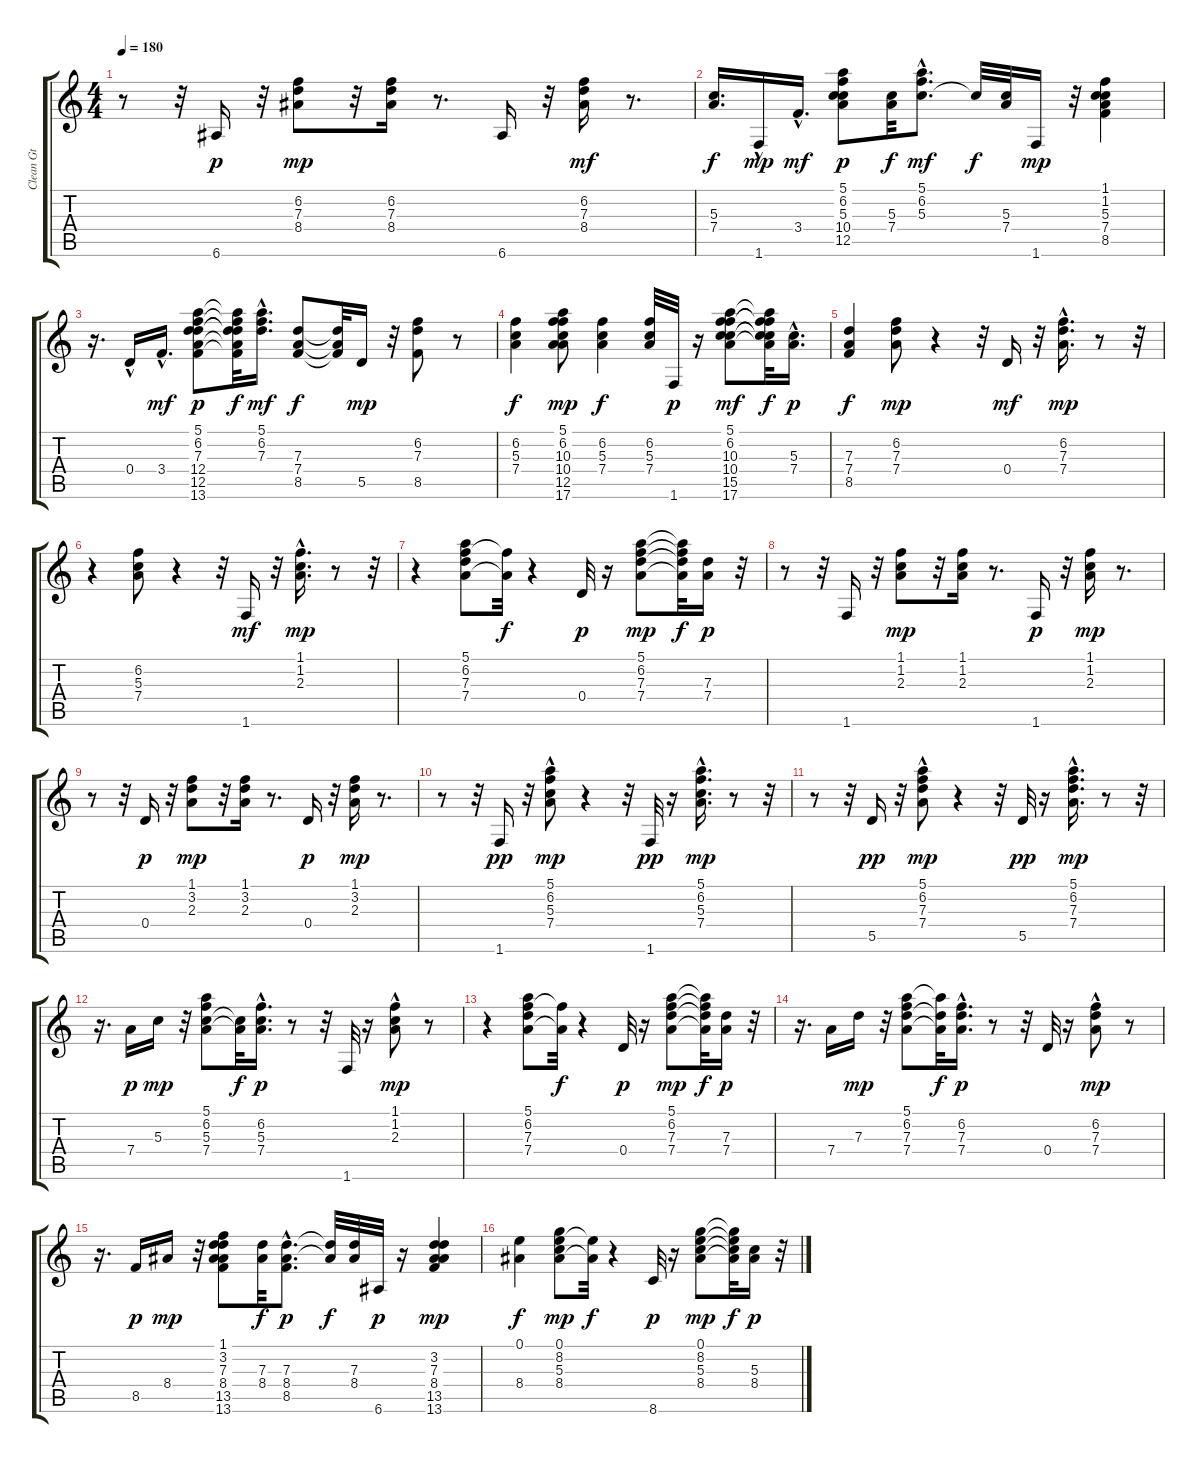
\track ("Clean Gt" "Clean Gt") {instrument electricguitarclean}
\staff {score tabs}
\tuning (E4 B3 G3 D3 A2 E2) {hide}
\ts (4 4)
\tempo 180
\clef g2
\ks c
r.8{dy mf} r.32 6.6.16{dy p} r.32 (6.2 7.3 8.4).8{dy mp} r.32 (6.2 7.3 8.4).16 r.8{d} 6.6.16 r.32 (6.2 7.3 8.4).16{dy mf} r.8{d} |
(5.3 7.4).16{d dy f} 1.6{hac}.16{dy mp} 3.4{hac}.16{d dy mf} (5.1 6.2 5.3 10.4 12.5).8{dy p} (5.3 7.4).32{dy f} (5.1 6.2 5.3{hac}).8{d dy mf} 5.3{t}.32{dy f} (5.3 7.4).32 1.6.16{dy mp} r.32 (1.1 1.2 5.3 7.4 8.5).4 |
r.16{d} 0.4{hac}.16 3.4{hac}.16{d dy mf} (5.1 6.2 7.3 12.4 12.5 13.6).8{dy p} (5.1{t} 6.2{t} 7.3{t} 12.4{t} 12.5{t} 13.6{t}).32{dy f} (5.1 6.2 7.3{hac}).16{d dy mf} (7.3 7.4 8.5).8{dy f} (7.3{t} 7.4{t} 8.5{t}).32 5.5.16{dy mp} r.32 (6.2 7.3 8.5).8 r.8 |
(6.2 5.3 7.4).4{dy f} (5.1 6.2 10.3 10.4 12.5 17.6).8{dy mp} (6.2 5.3 7.4).4{dy f} (6.2 5.3 7.4).32 1.6.32{dy p} r.16 (5.1 6.2 10.3 10.4 15.5 17.6).8{dy mf} (5.1{t} 6.2{t} 10.3{t} 10.4{t} 15.5{t} 17.6{t}).32{dy f} (5.3{hac} 7.4{hac}).16{d dy p} |
(7.3 7.4 8.5).4{dy f} (6.2 7.3 7.4).8{dy mp} r.4 r.32 0.4.16{dy mf} r.32 (6.2{hac} 7.3{hac} 7.4{hac}).16{d dy mp} r.8 r.32 |
r.4 (6.2 5.3 7.4).8 r.4 r.32 1.6.16{dy mf} r.32 (1.1{hac} 1.2{hac} 2.3{hac}).16{d dy mp} r.8 r.32 |
r.4 (5.1 6.2 7.3 7.4).8 (6.2{t} 7.4{t}).32{dy f} r.4 0.4.32{dy p} r.16 (5.1 6.2 7.3 7.4).8{dy mp} (5.1{t} 6.2{t} 7.3{t} 7.4{t}).32{dy f} (7.3 7.4).16{dy p} r.32 |
r.8 r.32 1.6.16 r.32 (1.1 1.2 2.3).8{dy mp} r.32 (1.1 1.2 2.3).16 r.8{d} 1.6.16{dy p} r.32 (1.1 1.2 2.3).16{dy mp} r.8{d} |
r.8 r.32 0.4.16{dy p} r.32 (1.1 3.2 2.3).8{dy mp} r.32 (1.1 3.2 2.3).16 r.8{d} 0.4.16{dy p} r.32 (1.1 3.2 2.3).16{dy mp} r.8{d} |
r.8 r.32 1.6.16{dy pp} r.32 (5.1{hac} 6.2 5.3 7.4).8{dy mp} r.4 r.32 1.6.32{dy pp} r.16 (5.1{hac} 6.2{hac} 5.3{hac} 7.4{hac}).16{d dy mp} r.8 r.32 |
r.8 r.32 5.5.16{dy pp} r.32 (5.1{hac} 6.2 7.3 7.4).8{dy mp} r.4 r.32 5.5.32{dy pp} r.16 (5.1{hac} 6.2{hac} 7.3{hac} 7.4{hac}).16{d dy mp} r.8 r.32 |
r.16{d} 7.4.16{dy p} 5.3.16{dy mp} r.32 (5.1 6.2 5.3 7.4).8 (5.3{t} 7.4{t}).32{dy f} (6.2 5.3 7.4{hac}).16{d dy p} r.8 r.32 1.6.32 r.16 (1.1{hac} 1.2 2.3).8{dy mp} r.8 |
r.4 (5.1 6.2 7.3 7.4).8 (6.2{t} 7.4{t}).32{dy f} r.4 0.4.32{dy p} r.16 (5.1 6.2 7.3 7.4).8{dy mp} (5.1{t} 6.2{t} 7.3{t} 7.4{t}).32{dy f} (7.3 7.4).16{dy p} r.32 |
r.16{d} 7.4.16 7.3.16{dy mp} r.32 (5.1 6.2 7.3 7.4).8 (5.1{t} 7.3{t} 7.4{t}).32{dy f} (6.2 7.3 7.4{hac}).16{d dy p} r.8 r.32 0.4.32 r.16 (6.2{hac} 7.3 7.4).8{dy mp} r.8 |
r.16{d} 8.5.16{dy p} 8.4.16{dy mp} r.32 (1.1 3.2 7.3 8.4 13.5 13.6).8 (7.3 8.4).32{dy f} (7.3{hac} 8.4{hac} 8.5{hac}).8{d dy p} (7.3{t} 8.4{t}).32{dy f} (7.3 8.4).32 6.6.32{dy p} r.16 (3.2 7.3 8.4 13.5 13.6).4{dy mp} |
(0.1 8.4).4{dy f} (0.1 8.2 5.3 8.4).8{dy mp} (0.1{t} 8.4{t}).32{dy f} r.4 8.6.32{dy p} r.16 (0.1 8.2 5.3 8.4).8{dy mp} (0.1{t} 8.2{t} 5.3{t} 8.4{t}).32{dy f} (5.3 8.4).16{dy p} r.32
